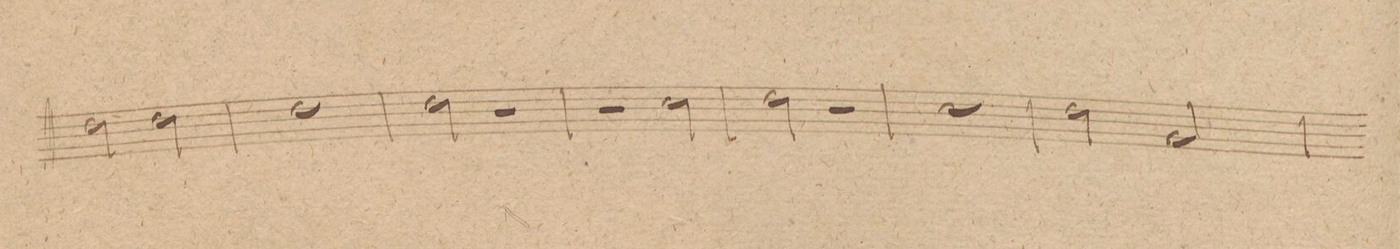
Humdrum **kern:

**kern	**dynam
*I"Corno. 1mo in D.	*
*clefG2	*
*k[]	*
*met(c|)	*
*M2/2	*
2dd\	.
2dd\	.
=158	=158
1dd	.
=159	=159
2dd\	.
2r	.
=160	=160
2r	.
2cc\	.
=161	=161
2dd\	.
2r	.
=162	=162
1dd	.
=163	=163
2dd\	.
2g/	.
=164	=164
*-	*-
